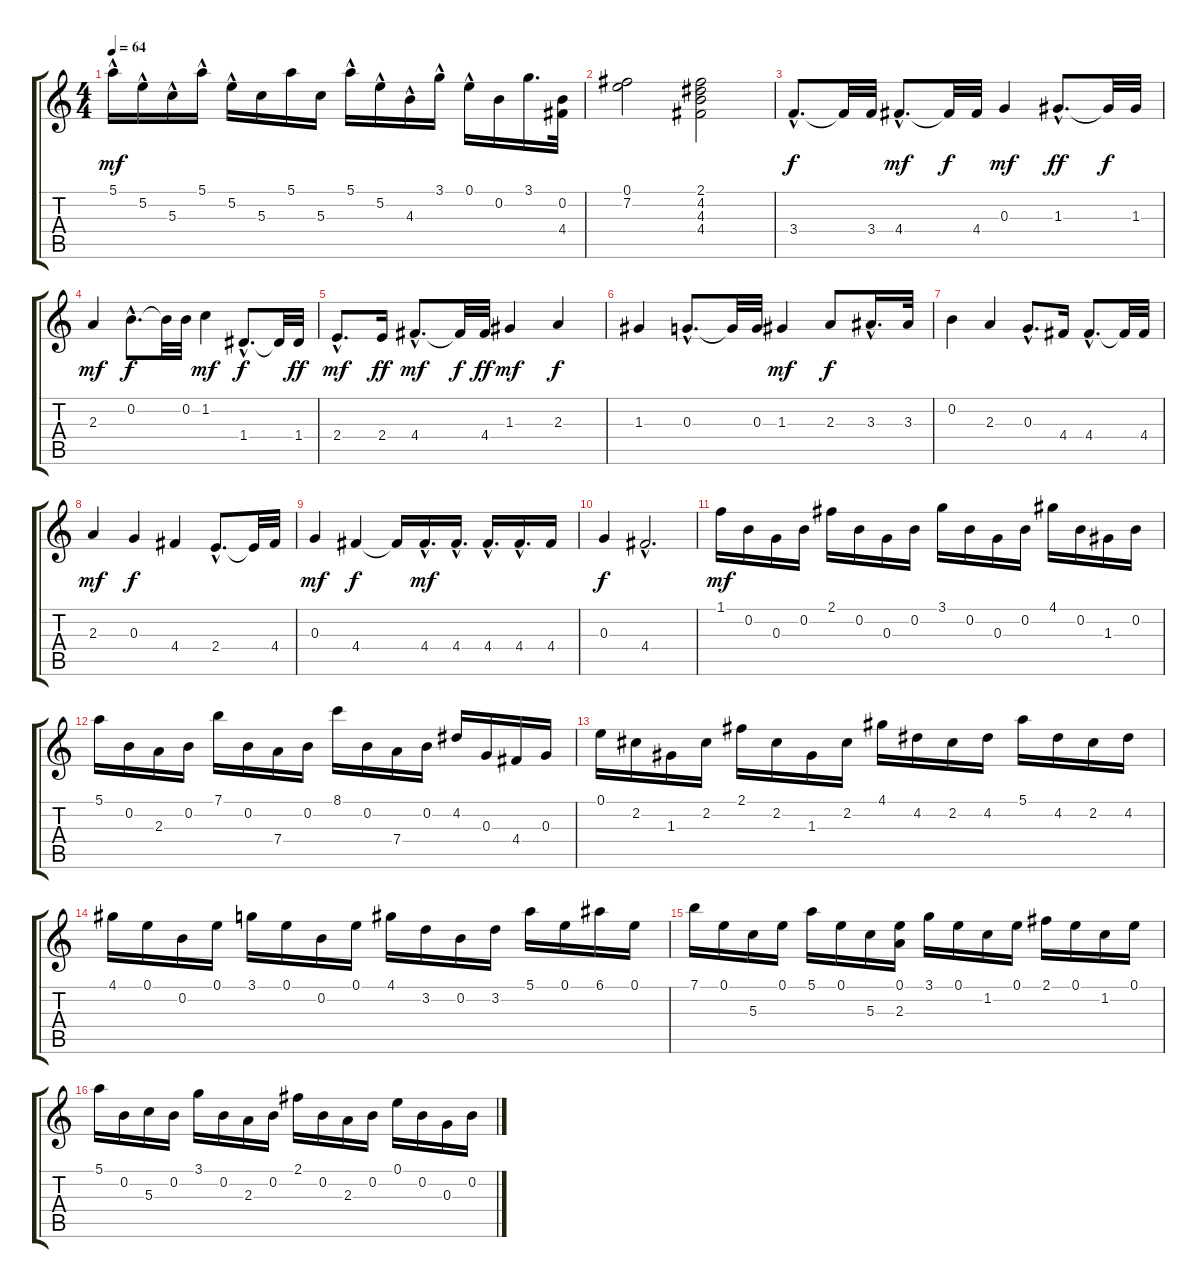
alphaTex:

\track "" {instrument electricguitarclean}
\staff {score tabs}
\tuning (E4 B3 G3 D3 A2 E2) {hide}
\ts (4 4)
\tempo 64
\clef g2
\ks c
5.1{hac}.16{dy mf} 5.2{hac}.16 5.3{hac}.16 5.1{hac}.16 5.2{hac}.16 5.3.16 5.1.16 5.3.16 5.1{hac}.16 5.2{hac}.16 4.3{hac}.16 3.1{hac}.16 0.1{hac}.16 0.2.16 3.1.16{d} (0.2 4.4).32 |
(0.1 7.2).2 (2.1 4.2 4.3 4.4).2 |
3.4{hac}.8{d dy f} 3.4{t}.32 3.4.32 4.4{hac}.8{d dy mf} 4.4{t}.32{dy f} 4.4.32 0.3.4{dy mf} 1.3{hac}.8{d dy ff} 1.3{t}.32{dy f} 1.3.32 |
2.3.4{dy mf} 0.2{hac}.8{d dy f} 0.2{t}.32 0.2.32 1.2.4{dy mf} 1.4{hac}.8{d dy f} 1.4{t}.32 1.4.32{dy ff} |
2.4{hac}.8{d dy mf} 2.4.16{dy ff} 4.4{hac}.8{d dy mf} 4.4{t}.32{dy f} 4.4.32{dy ff} 1.3.4{dy mf} 2.3.4{dy f} |
1.3.4 0.3{hac}.8{d} 0.3{t}.32 0.3.32 1.3.4{dy mf} 2.3.8{dy f} 3.3{hac}.16{d} 3.3.32 |
0.2.4 2.3.4 0.3{hac}.8{d} 4.4.16 4.4{hac}.8{d} 4.4{t}.32 4.4.32 |
2.3.4{dy mf} 0.3.4{dy f} 4.4.4 2.4{hac}.8{d} 2.4{t}.32 4.4.32 |
0.3.4{dy mf} 4.4.4{dy f} 4.4{t}.16 4.4{hac}.16{d dy mf} 4.4{hac}.16{d} 4.4{hac}.16{d} 4.4{hac}.16{d} 4.4.16 |
0.3.4{dy f} 4.4{hac}.2{d} |
1.1.16{dy mf} 0.2.16 0.3.16 0.2.16 2.1.16 0.2.16 0.3.16 0.2.16 3.1.16 0.2.16 0.3.16 0.2.16 4.1.16 0.2.16 1.3.16 0.2.16 |
5.1.16 0.2.16 2.3.16 0.2.16 7.1.16 0.2.16 7.4.16 0.2.16 8.1.16 0.2.16 7.4.16 0.2.16 4.2.16 0.3.16 4.4.16 0.3.16 |
0.1.16 2.2.16 1.3.16 2.2.16 2.1.16 2.2.16 1.3.16 2.2.16 4.1.16 4.2.16 2.2.16 4.2.16 5.1.16 4.2.16 2.2.16 4.2.16 |
4.1.16 0.1.16 0.2.16 0.1.16 3.1.16 0.1.16 0.2.16 0.1.16 4.1.16 3.2.16 0.2.16 3.2.16 5.1.16 0.1.16 6.1.16 0.1.16 |
7.1.16 0.1.16 5.3.16 0.1.16 5.1.16 0.1.16 5.3.16 (0.1 2.3).16 3.1.16 0.1.16 1.2.16 0.1.16 2.1.16 0.1.16 1.2.16 0.1.16 |
5.1.16 0.2.16 5.3.16 0.2.16 3.1.16 0.2.16 2.3.16 0.2.16 2.1.16 0.2.16 2.3.16 0.2.16 0.1.16 0.2.16 0.3.16 0.2.16
